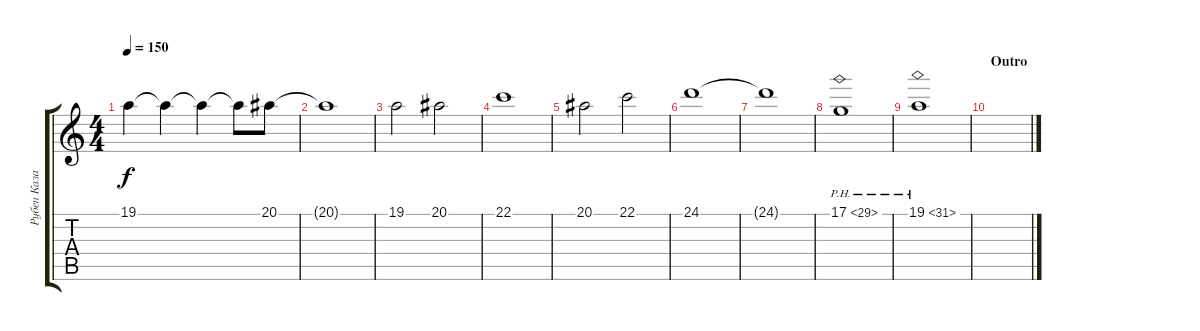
\track ("Рубен Казарьян" "Рубен Каза") {instrument synthstrings1}
\staff {score tabs}
\tuning (D4 A3 F3 C3 G2 D2) {hide}
\ts (4 4)
\tempo 150
\clef g2
\ks c
19.1{t}.4{dy f} 19.1{t}.4 19.1{t}.4 19.1{t}.8 20.1.8 |
20.1{t}.1 |
19.1.2 20.1.2 |
22.1.1 |
20.1.2 22.1.2 |
24.1.1 |
24.1{t}.1 |
17.1{ph 12}.1 |
19.1{ph 12}.1 |
\section ("" "Outro")
